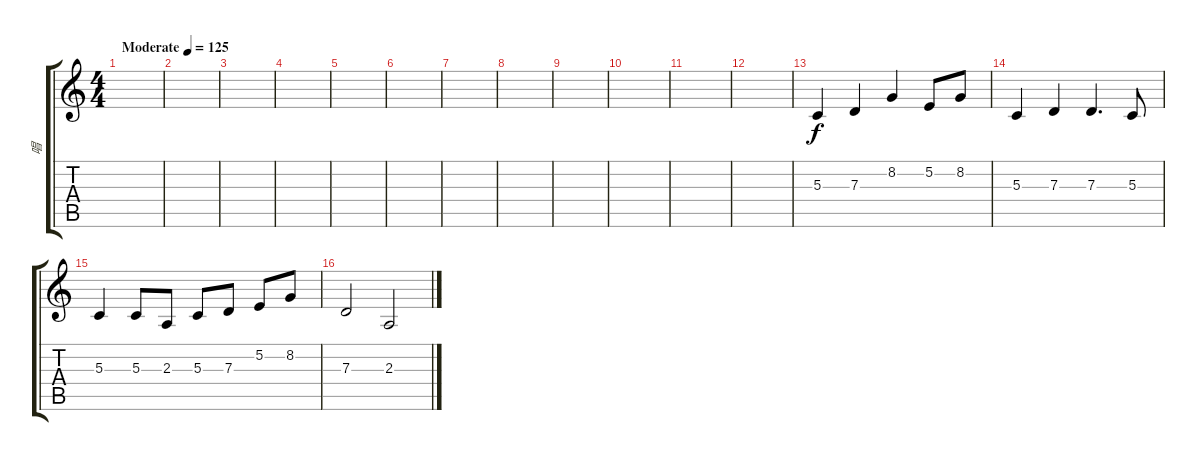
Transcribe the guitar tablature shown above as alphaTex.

\track ("唱" "唱") {instrument sopranosax}
\staff {score tabs}
\tuning (E4 B3 G3 D3 A2 E2) {hide}
\ts (4 4)
\tempo (125 "Moderate")
\clef g2
\ks c
|
|
|
|
|
|
|
|
|
|
|
|
5.3.4 7.3.4 8.2.4 5.2.8 8.2.8 |
5.3.4 7.3.4 7.3.4{d} 5.3.8 |
5.3.4 5.3.8 2.3.8 5.3.8 7.3.8 5.2.8 8.2.8 |
7.3.2 2.3.2
